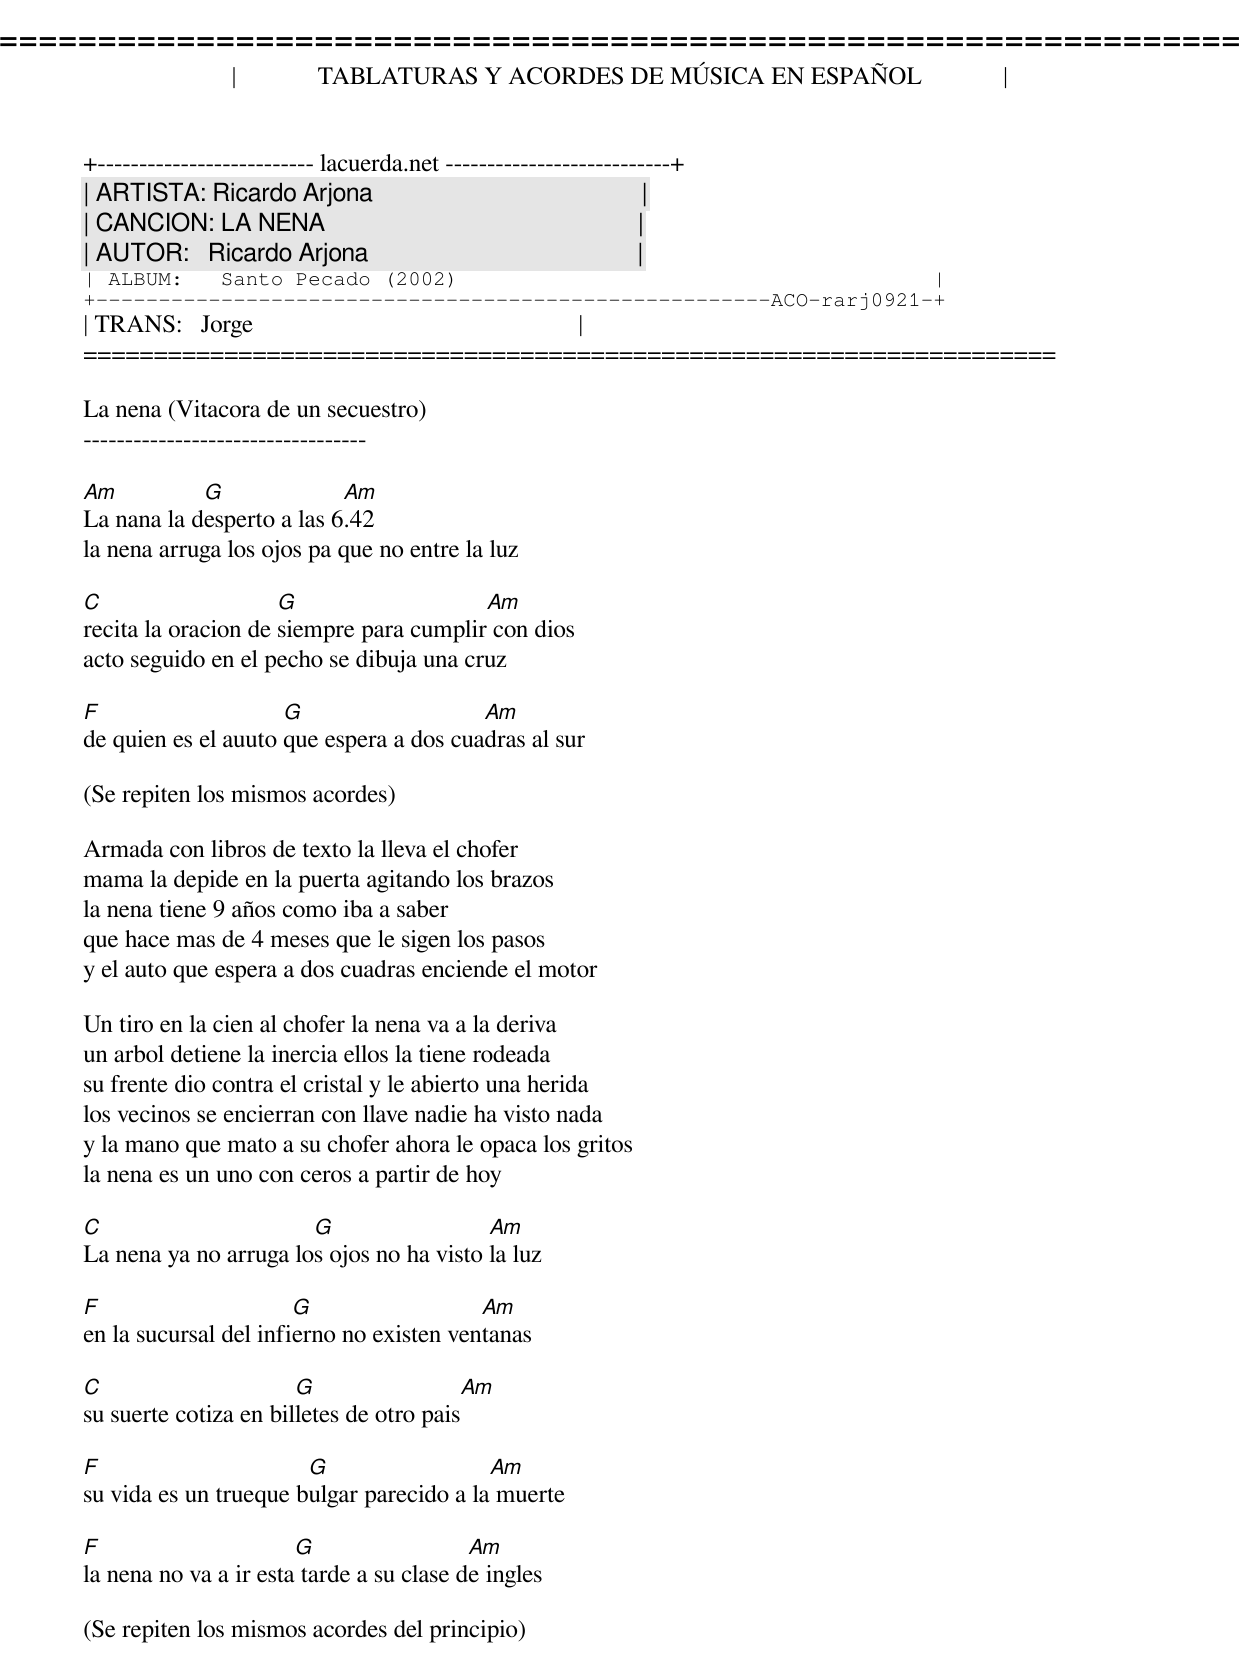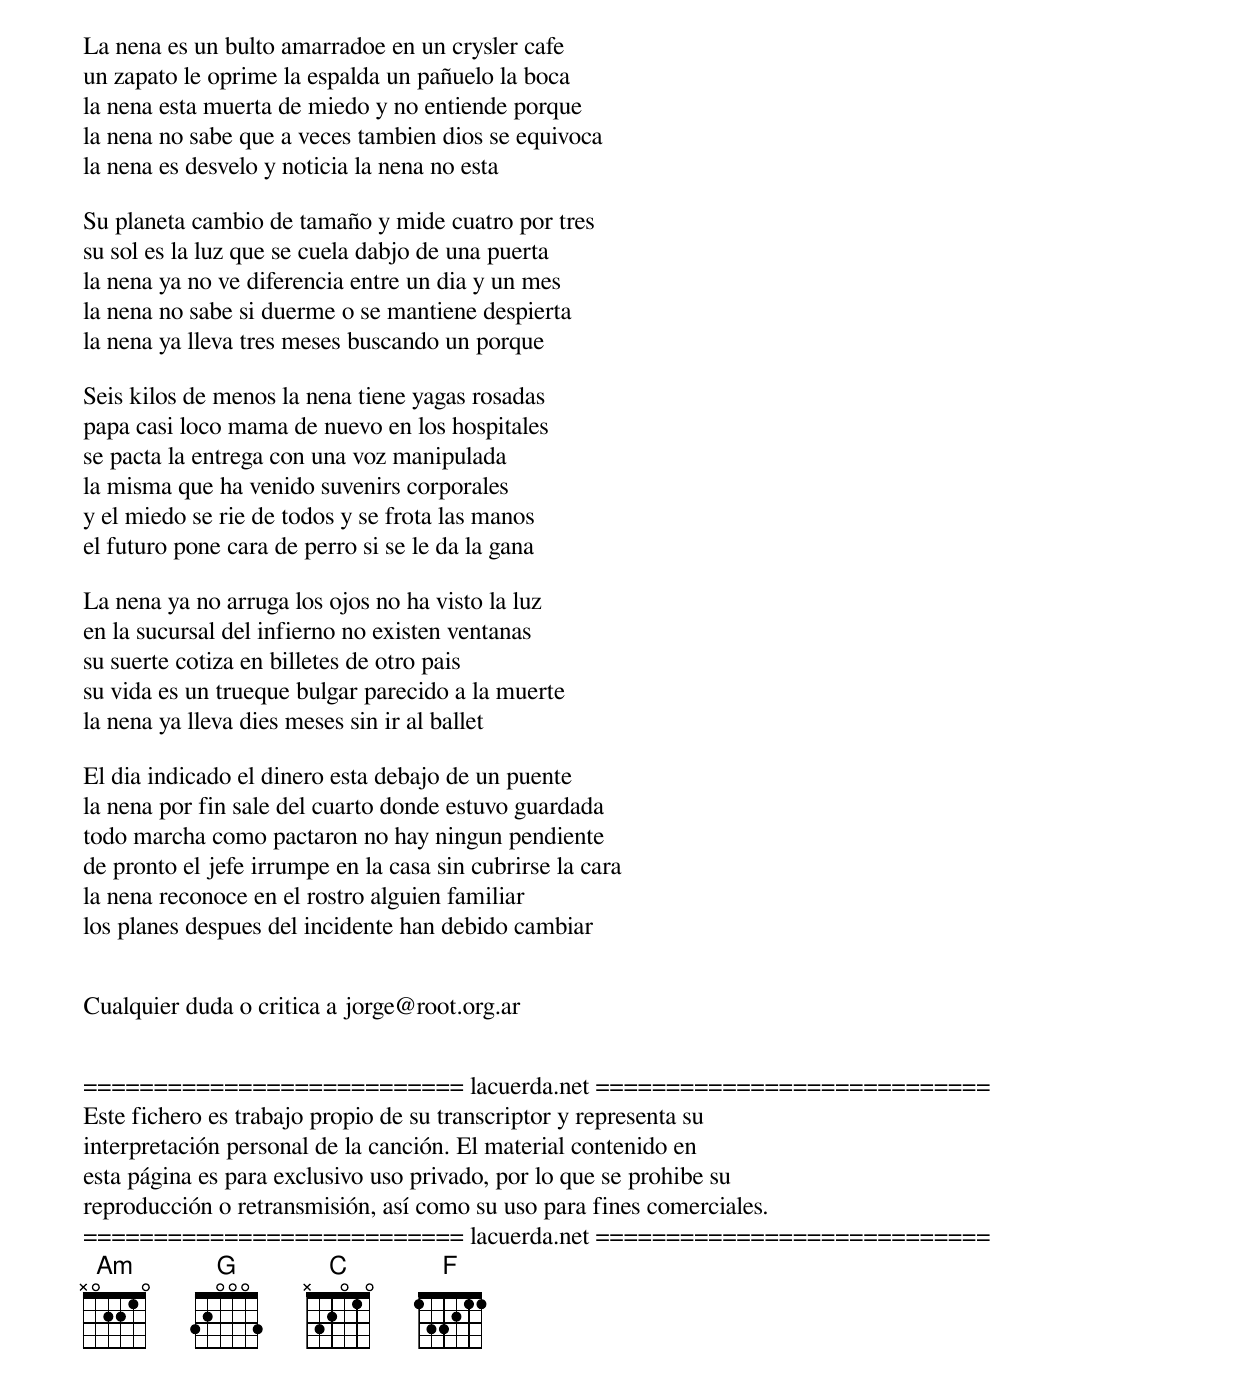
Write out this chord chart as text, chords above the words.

=====================================================================
|             TABLATURAS Y ACORDES DE MÚSICA EN ESPAÑOL             |
+-------------------------- lacuerda.net ---------------------------+
| ARTISTA: Ricardo Arjona                                           |
| CANCION: LA NENA                                                  |
| AUTOR:   Ricardo Arjona                                           |
| ALBUM:   Santo Pecado (2002)                                      |
+------------------------------------------------------ACO-rarj0921-+
| TRANS:   Jorge                                                    |
=====================================================================

La nena (Vitacora de un secuestro)
----------------------------------

Am          G              Am
La nana la desperto a las 6.42
la nena arruga los ojos pa que no entre la luz

C                    G                   Am
recita la oracion de siempre para cumplir con dios
acto seguido en el pecho se dibuja una cruz

F                    G                   Am
de quien es el auuto que espera a dos cuadras al sur

(Se repiten los mismos acordes)

Armada con libros de texto la lleva el chofer
mama la depide en la puerta agitando los brazos
la nena tiene 9 años como iba a saber
que hace mas de 4 meses que le sigen los pasos
y el auto que espera a dos cuadras enciende el motor

Un tiro en la cien al chofer la nena va a la deriva
un arbol detiene la inercia ellos la tiene rodeada
su frente dio contra el cristal y le abierto una herida
los vecinos se encierran con llave nadie ha visto nada
y la mano que mato a su chofer ahora le opaca los gritos
la nena es un uno con ceros a partir de hoy

C                      G                  Am
La nena ya no arruga los ojos no ha visto la luz

F                      G                  Am
en la sucursal del infierno no existen ventanas

C                      G                  Am
su suerte cotiza en billetes de otro pais

F                      G                  Am
su vida es un trueque bulgar parecido a la muerte

F                      G                  Am
la nena no va a ir esta tarde a su clase de ingles

(Se repiten los mismos acordes del principio)

La nena es un bulto amarradoe en un crysler cafe
un zapato le oprime la espalda un pañuelo la boca
la nena esta muerta de miedo y no entiende porque
la nena no sabe que a veces tambien dios se equivoca
la nena es desvelo y noticia la nena no esta

Su planeta cambio de tamaño y mide cuatro por tres
su sol es la luz que se cuela dabjo de una puerta
la nena ya no ve diferencia entre un dia y un mes
la nena no sabe si duerme o se mantiene despierta
la nena ya lleva tres meses buscando un porque

Seis kilos de menos la nena tiene yagas rosadas
papa casi loco mama de nuevo en los hospitales
se pacta la entrega con una voz manipulada
la misma que ha venido suvenirs corporales
y el miedo se rie de todos y se frota las manos
el futuro pone cara de perro si se le da la gana

La nena ya no arruga los ojos no ha visto la luz
en la sucursal del infierno no existen ventanas
su suerte cotiza en billetes de otro pais
su vida es un trueque bulgar parecido a la muerte
la nena ya lleva dies meses sin ir al ballet

El dia indicado el dinero esta debajo de un puente
la nena por fin sale del cuarto donde estuvo guardada
todo marcha como pactaron no hay ningun pendiente
de pronto el jefe irrumpe en la casa sin cubrirse la cara
la nena reconoce en el rostro alguien familiar
los planes despues del incidente han debido cambiar


Cualquier duda o critica a jorge@root.org.ar


=========================== lacuerda.net ============================
Este fichero es trabajo propio de su transcriptor y representa su
interpretación personal de la canción. El material contenido en
esta página es para exclusivo uso privado, por lo que se prohibe su
reproducción o retransmisión, así como su uso para fines comerciales.
=========================== lacuerda.net ============================
